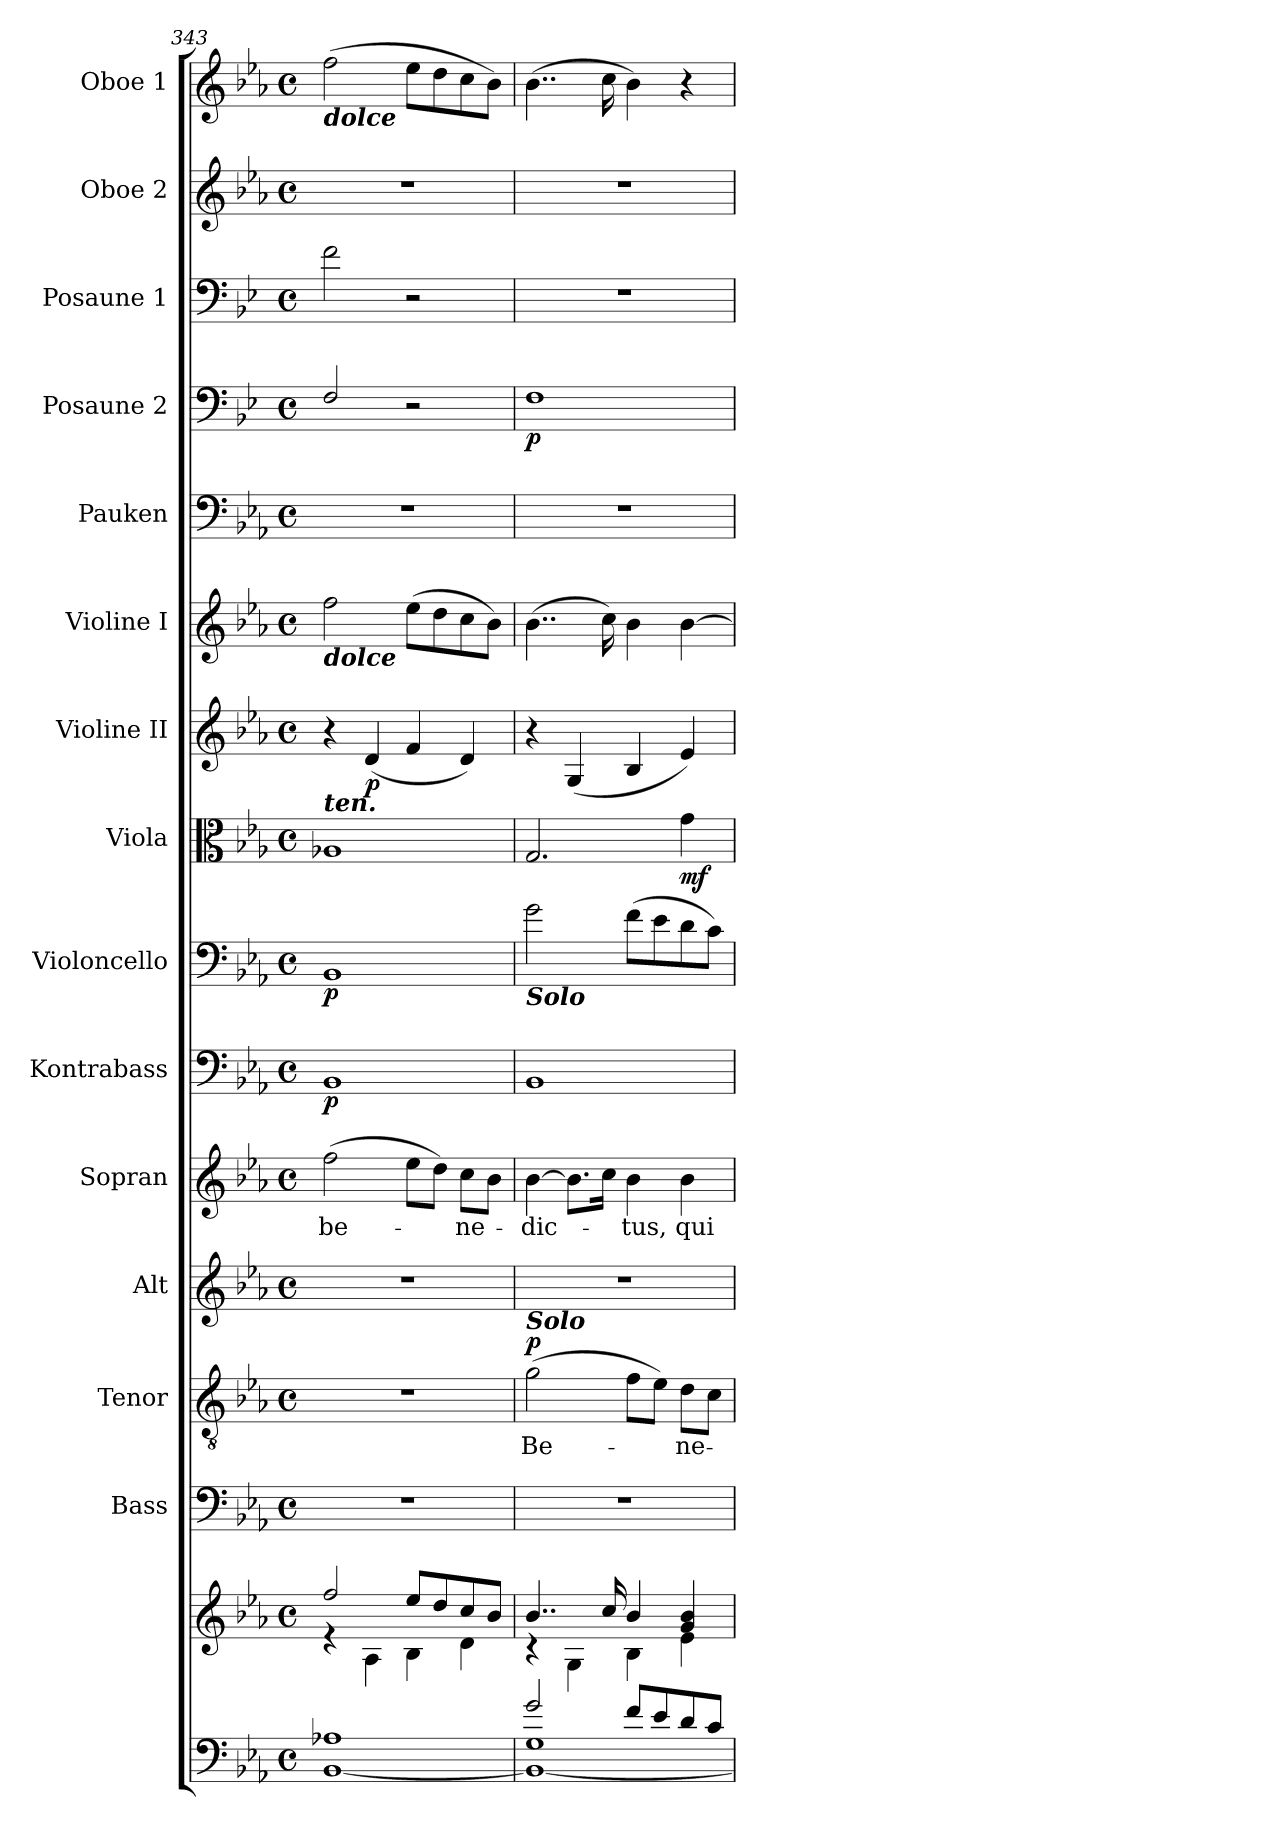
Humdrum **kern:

**kern	**kern	**kern	**kern	**text	**dynam	**kern	**kern	**text	**kern	**dynam	**kern	**dynam	**kern	**dynam	**kern	**dynam	**kern	**kern	**kern	**dynam	**kern	**kern	**kern
*part15	*part15	*part14	*part13	*part13	*part13	*part12	*part11	*part11	*part10	*part10	*part9	*part9	*part8	*part8	*part7	*part7	*part6	*part5	*part4	*part4	*part3	*part2	*part1
*staff16	*staff15	*staff14	*staff13	*staff13	*staff13	*staff12	*staff11	*staff11	*staff10	*staff10	*staff9	*staff9	*staff8	*staff8	*staff7	*staff7	*staff6	*staff5	*staff4	*staff4	*staff3	*staff2	*staff1
*	*	*I"Bass	*I"Tenor	*	*	*I"Alt	*I"Sopran	*	*I"Kontrabass	*	*I"Violoncello	*	*I"Viola	*	*I"Violine II	*	*I"Violine I	*I"Pauken	*I"Posaune 2	*	*I"Posaune 1	*I"Oboe 2	*I"Oboe 1
*	*	*I'B.	*I'T.	*	*	*I'A.	*I'S.	*	*I'Kb.	*	*I'Vc.	*	*I'Vla.	*	*I'Vl. II	*	*I'Vl. I	*I'Pk.	*I'Pos. 2	*	*I'Pos. 1	*I'Ob. 2	*I'Ob. 1
*clefF4	*clefG2	*clefF4	*clefGv2	*	*	*clefG2	*clefG2	*	*clefF4	*	*clefF4	*	*clefC3	*	*clefG2	*	*clefG2	*clefF4	*clefF4	*	*clefF4	*clefG2	*clefG2
*	*	*	*	*	*	*	*	*	*ITrd7c12	*	*	*	*	*	*	*	*	*	*ITrd4c7	*	*ITrd4c7	*	*
*k[b-e-a-]	*k[b-e-a-]	*k[b-e-a-]	*k[b-e-a-]	*	*	*k[b-e-a-]	*k[b-e-a-]	*	*k[b-e-a-]	*	*k[b-e-a-]	*	*k[b-e-a-]	*	*k[b-e-a-]	*	*k[b-e-a-]	*k[b-e-a-]	*k[b-e-a-]	*	*k[b-e-a-]	*k[b-e-a-]	*k[b-e-a-]
*E-:	*E-:	*E-:	*E-:	*	*	*E-:	*E-:	*	*E-:	*	*E-:	*	*E-:	*	*E-:	*	*E-:	*E-:	*E-:	*	*E-:	*E-:	*E-:
*M4/4	*M4/4	*M4/4	*M4/4	*	*	*M4/4	*M4/4	*	*M4/4	*	*M4/4	*	*M4/4	*	*M4/4	*	*M4/4	*M4/4	*M4/4	*	*M4/4	*M4/4	*M4/4
*met(c)	*met(c)	*met(c)	*met(c)	*	*	*met(c)	*met(c)	*	*met(c)	*	*met(c)	*	*met(c)	*	*met(c)	*	*met(c)	*met(c)	*met(c)	*	*met(c)	*met(c)	*met(c)
=343	=343	=343	=343	=343	=343	=343	=343	=343	=343	=343	=343	=343	=343	=343	=343	=343	=343	=343	=343	=343	=343	=343	=343
*^	*^	*	*	*	*	*	*	*	*	*	*	*	*	*	*	*	*	*	*	*	*	*	*
!	!	!	!	!	!	!	!	!	!	!	!	!	!	!	!	!	!	!	!	!	!	!	!	!	!LO:TX:b:Bi:t=dolce
!	!	!	!	!	!	!	!	!	!	!	!	!	!	!	!	!	!	!	!LO:TX:b:Bi:t=dolce	!	!	!	!	!	!
!	!	!	!	!	!	!	!	!	!	!	!	!	!	!	!LO:TX:a:Bi:t=ten.	!	!	!	!	!	!	!	!	!	!
!	!	!	!	!	!	!	!	!	!	!LO:LY:b	!	!LO:DY:b	!	!LO:DY:b	!	!	!	!	!	!	!	!	!	!	!
1A-X	[<1BB-	2ff/	4rd	1r	1r	.	.	1r	(>2ff\	be-	1BBB-	p	1BB-	p	1A-X	.	4r	.	2ff\	1r	2BB-/	.	2B-\	1r	(>2ff\
!	!	!	!	!	!	!	!	!	!	!	!	!	!	!	!	!	!	!LO:DY:b	!	!	!	!	!	!	!
.	.	.	4A-\	.	.	.	.	.	.	.	.	.	.	.	.	.	(<4d/	p	.	.	.	.	.	.	.
.	.	8ee-/L	4B-\	.	.	.	.	.	8ee-\L	.	.	.	.	.	.	.	4f/	.	(>8ee-\L	.	2r	.	2r	.	8ee-\L
.	.	8dd/	.	.	.	.	.	.	8dd\J)	.	.	.	.	.	.	.	.	.	8dd\	.	.	.	.	.	8dd\
!	!	!	!	!	!	!	!	!	!	!LO:LY:b	!	!	!	!	!	!	!	!	!	!	!	!	!	!	!
.	.	8cc/	4d\	.	.	.	.	.	8cc\L	-ne-	.	.	.	.	.	.	4d/)	.	8cc\	.	.	.	.	.	8cc\
.	.	8b-/J	.	.	.	.	.	.	8b-\J	.	.	.	.	.	.	.	.	.	8b-\J)	.	.	.	.	.	8b-\J)
=344	=344	=344	=344	=344	=344	=344	=344	=344	=344	=344	=344	=344	=344	=344	=344	=344	=344	=344	=344	=344	=344	=344	=344	=344	=344
!	!	!	!	!	!	!	!	!	!	!	!	!	!LO:TX:b:Bi:t=Solo	!	!	!	!	!	!	!	!	!	!	!	!
!	!	!	!	!	!LO:TX:a:Bi:t=Solo	!	!	!	!	!	!	!	!	!	!	!	!	!	!	!	!	!	!	!	!
!	!	!	!	!	!	!LO:LY:b	!LO:DY:a	!	!	!LO:LY:b	!	!	!	!	!	!	!	!	!	!	!	!LO:DY:b	!	!	!
2g/	1BB-_ 1G	4..b-/	4rc	1r	(>2g\	Be-	p	1r	[4b-\	-dic-	1BBB-	.	2g\	.	2.G/	.	4r	.	(>4..b-\	1r	1BB-	p	1r	1r	(>4..b-\
.	.	.	4G\	.	.	.	.	.	8.b-\L]	.	.	.	.	.	.	.	(<4G/	.	.	.	.	.	.	.	.
.	.	16cc/	.	.	.	.	.	.	16cc\Jk	.	.	.	.	.	.	.	.	.	16cc\)	.	.	.	.	.	16cc\
!	!	!	!	!	!	!	!	!	!	!LO:LY:b	!	!	!	!	!	!	!	!	!	!	!	!	!	!	!
8f/L	.	4b-/	4B-\	.	8f\L	.	.	.	4b-\	-tus,	.	.	(>8f\L	.	.	.	4B-/	.	4b-\	.	.	.	.	.	4b-\)
8e-/	.	.	.	.	8e-\J)	.	.	.	.	.	.	.	8e-\	.	.	.	.	.	.	.	.	.	.	.	.
!	!	!	!	!	!	!LO:LY:b	!	!	!	!LO:LY:b	!	!	!	!	!	!LO:DY:b	!	!	!	!	!	!	!	!	!
8d/	.	4g/ 4b-/	4e-\	.	8d\L	-ne-	.	.	4b-\	qui	.	.	8d\	.	4g\	mf	4e-/)	.	[4b-\	.	.	.	.	.	4r
8c/J	.	.	.	.	8c\J	.	.	.	.	.	.	.	8c\J)	.	.	.	.	.	.	.	.	.	.	.	.
*v	*v	*	*	*	*	*	*	*	*	*	*	*	*	*	*	*	*	*	*	*	*	*	*	*	*
*	*v	*v	*	*	*	*	*	*	*	*	*	*	*	*	*	*	*	*	*	*	*	*	*	*
=	=	=	=	=	=	=	=	=	=	=	=	=	=	=	=	=	=	=	=	=	=	=	=
*-	*-	*-	*-	*-	*-	*-	*-	*-	*-	*-	*-	*-	*-	*-	*-	*-	*-	*-	*-	*-	*-	*-	*-
